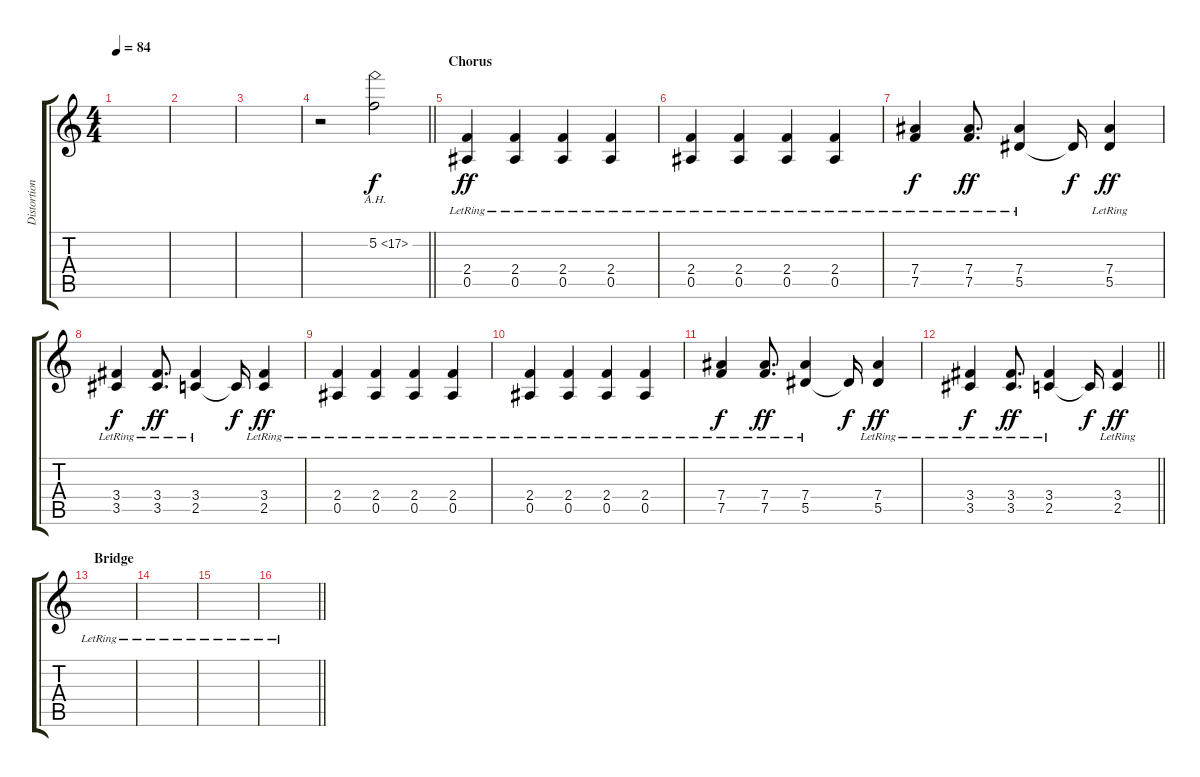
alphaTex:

\track ("Distortion" "Distortion") {instrument distortionguitar}
\staff {score tabs}
\tuning (F4 C4 Ab3 Eb3 Bb2 F2) {hide}
\ts (4 4)
\tempo 84
\clef g2
\ks c
|
|
|
\barLineRight lightlight
r.2 5.2{ah 12}.2 |
\section ("" "Chorus")
(2.4 0.5{lr}).4{dy ff} (2.4 0.5{lr}).4 (2.4 0.5{lr}).4 (2.4 0.5{lr}).4 |
(2.4 0.5{lr}).4 (2.4 0.5{lr}).4 (2.4 0.5{lr}).4 (2.4 0.5{lr}).4 |
(7.4 7.5{lr}).4{dy f} (7.4 7.5{lr}).8{d dy ff} (7.4 5.5{lr}).4 5.5{t}.16{dy f} (7.4 5.5{lr}).4{dy ff} |
(3.4 3.5{lr}).4{dy f} (3.4 3.5{lr}).8{d dy ff} (3.4 2.5{lr}).4 2.5{t}.16{dy f} (3.4 2.5{lr}).4{dy ff} |
(2.4 0.5{lr}).4 (2.4 0.5{lr}).4 (2.4 0.5{lr}).4 (2.4 0.5{lr}).4 |
(2.4 0.5{lr}).4 (2.4 0.5{lr}).4 (2.4 0.5{lr}).4 (2.4 0.5{lr}).4 |
(7.4 7.5{lr}).4{dy f} (7.4 7.5{lr}).8{d dy ff} (7.4 5.5{lr}).4 5.5{t}.16{dy f} (7.4 5.5{lr}).4{dy ff} |
\barLineRight lightlight
(3.4 3.5{lr}).4{dy f} (3.4 3.5{lr}).8{d dy ff} (3.4 2.5{lr}).4 2.5{t}.16{dy f} (3.4 2.5{lr}).4{dy ff} |
\section ("" "Bridge")
|
|
|
\barLineRight lightlight
